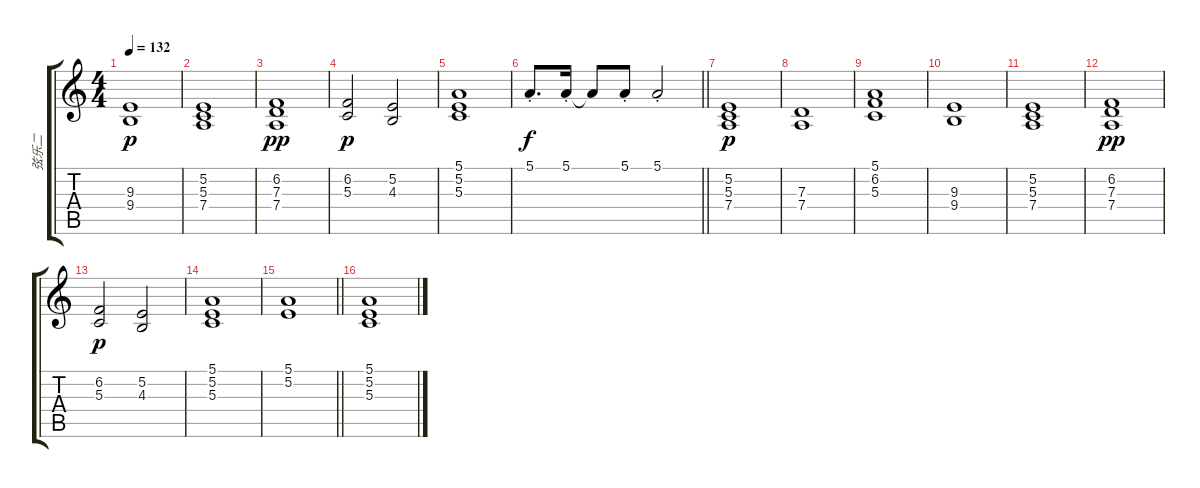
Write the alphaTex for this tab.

\track ("弦乐二" "弦乐二") {instrument synthstrings2}
\staff {score tabs}
\tuning (E4 B3 G3 D3 A2 E2) {hide}
\ts (4 4)
\tempo 132
\clef g2
\ks c
(9.3 9.4).1{dy p} |
(5.2 5.3 7.4).1 |
(6.2 7.3 7.4).1{dy pp} |
(6.2 5.3).2{dy p} (5.2 4.3).2 |
(5.1 5.2 5.3).1{instrument churchorgan} |
\barLineRight lightlight
5.1{st}.8{d dy f} 5.1{st}.16 5.1{t}.8 5.1{st}.8 5.1{st}.2 |
(5.2 5.3 7.4).1{dy p instrument synthstrings2} |
(7.3 7.4).1 |
(5.1 6.2 5.3).1 |
(9.3 9.4).1 |
(5.2 5.3 7.4).1 |
(6.2 7.3 7.4).1{dy pp} |
(6.2 5.3).2{dy p} (5.2 4.3).2 |
(5.1 5.2 5.3).1{instrument churchorgan} |
\barLineRight lightlight
(5.1 5.2).1 |
(5.1 5.2 5.3).1
